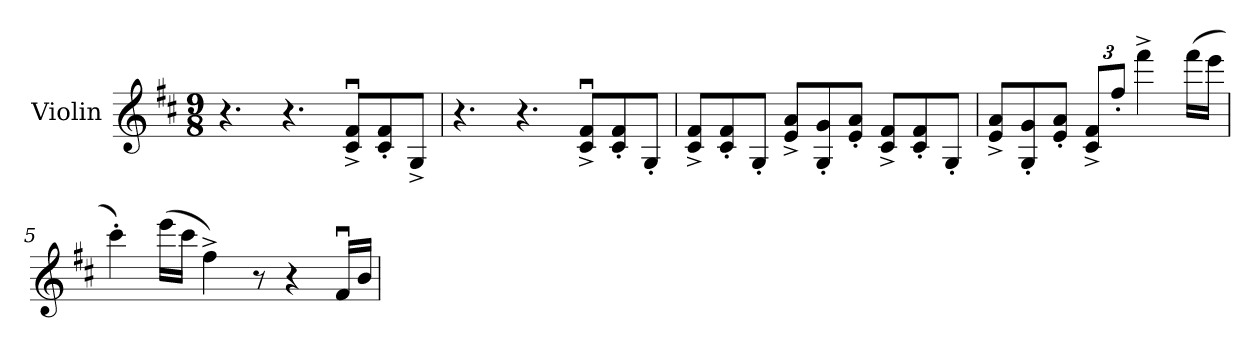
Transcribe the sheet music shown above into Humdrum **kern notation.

**kern
*part1
*staff1
*I"Violin
*I'Vln.
*clefG2
*k[f#c#]
*M9/8
=1
4.r
4.r
8c#^u/ 8f#^u/L
8c#'/ 8f#'/
8G^/J
=2
4.r
4.r
8c#^u/ 8f#^u/L
8c#'/ 8f#'/
8G'/J
=3
8c#^/ 8f#^/L
8c#'/ 8f#'/
8G'/J
8e^/ 8a^/L
8G'/ 8g'/
8e'/ 8a'/J
8c#^/ 8f#^/L
8c#'/ 8f#'/
8G'/J
=4
8e^/ 8a^/L
8G'/ 8g'/
8e'/ 8a'/J
*Xbrackettup
12c#^/ 12f#^/L
12ff#'/J
4fff#^\
(>16fff#\LL
16eee\JJ
!!LO:LB:g=z
=5
4ccc#'\)
(>16eee\LL
16ccc#\JJ
4ff#^\)
8r
4r
16f#u/LL
16b/JJ
=
*-
